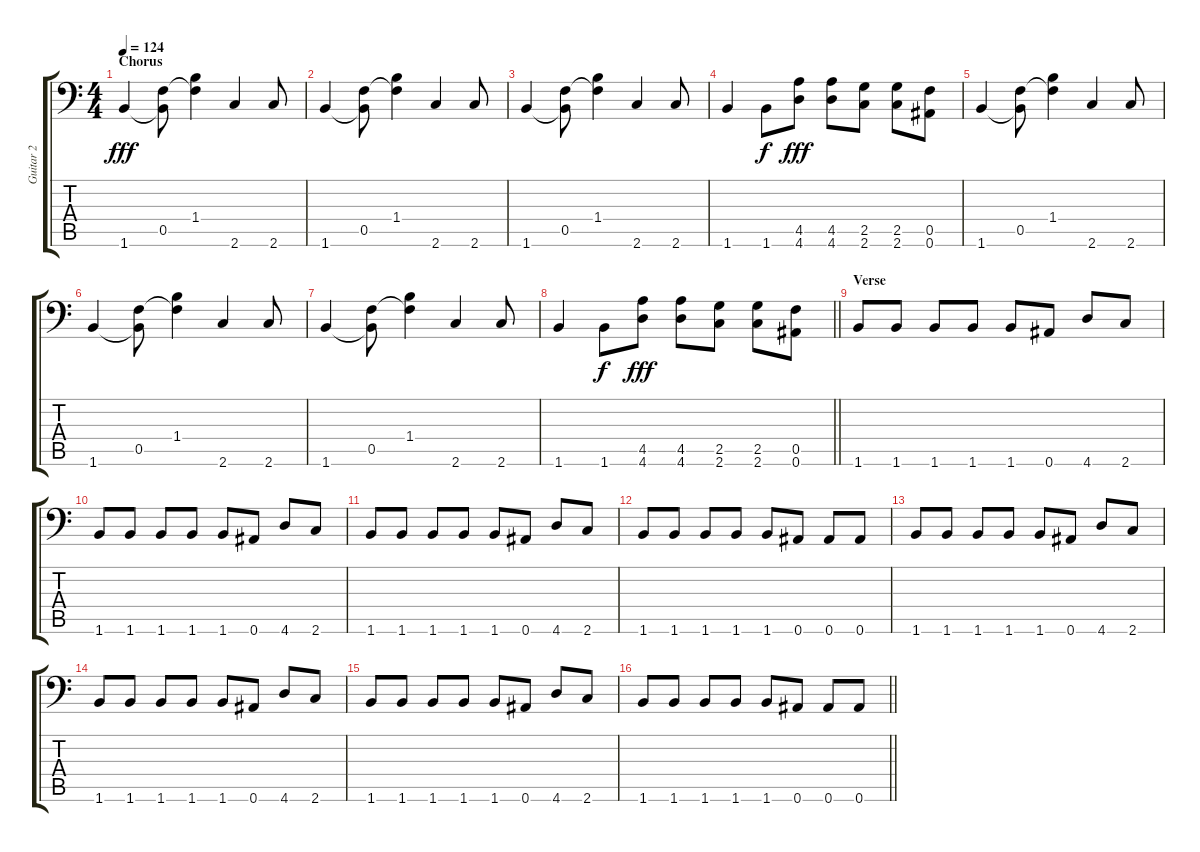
\track ("Guitar 2" "Guitar 2") {instrument overdrivenguitar}
\staff {score tabs}
\tuning (C4 G3 Eb3 Bb2 F2 Bb1) {hide}
\ts (4 4)
\section ("" "Chorus")
\tempo 124
\clef f4
\ks c
1.6.4{dy fff} (0.5 1.6{t}).8 (1.4 0.5{t}).4 2.6.4 2.6.8 |
1.6.4 (0.5 1.6{t}).8 (1.4 0.5{t}).4 2.6.4 2.6.8 |
1.6.4 (0.5 1.6{t}).8 (1.4 0.5{t}).4 2.6.4 2.6.8 |
1.6.4 1.6.8{dy f} (4.5 4.6).8{dy fff} (4.5 4.6).8 (2.5 2.6).8 (2.5 2.6).8 (0.5 0.6).8 |
1.6.4 (0.5 1.6{t}).8 (1.4 0.5{t}).4 2.6.4 2.6.8 |
1.6.4 (0.5 1.6{t}).8 (1.4 0.5{t}).4 2.6.4 2.6.8 |
1.6.4 (0.5 1.6{t}).8 (1.4 0.5{t}).4 2.6.4 2.6.8 |
\barLineRight lightlight
1.6.4 1.6.8{dy f} (4.5 4.6).8{dy fff} (4.5 4.6).8 (2.5 2.6).8 (2.5 2.6).8 (0.5 0.6).8 |
\section ("" "Verse")
1.6.8 1.6.8 1.6.8 1.6.8 1.6.8 0.6.8 4.6.8 2.6.8 |
1.6.8 1.6.8 1.6.8 1.6.8 1.6.8 0.6.8 4.6.8 2.6.8 |
1.6.8 1.6.8 1.6.8 1.6.8 1.6.8 0.6.8 4.6.8 2.6.8 |
1.6.8 1.6.8 1.6.8 1.6.8 1.6.8 0.6.8 0.6.8 0.6.8 |
1.6.8 1.6.8 1.6.8 1.6.8 1.6.8 0.6.8 4.6.8 2.6.8 |
1.6.8 1.6.8 1.6.8 1.6.8 1.6.8 0.6.8 4.6.8 2.6.8 |
1.6.8 1.6.8 1.6.8 1.6.8 1.6.8 0.6.8 4.6.8 2.6.8 |
\barLineRight lightlight
1.6.8 1.6.8 1.6.8 1.6.8 1.6.8 0.6.8 0.6.8 0.6.8
